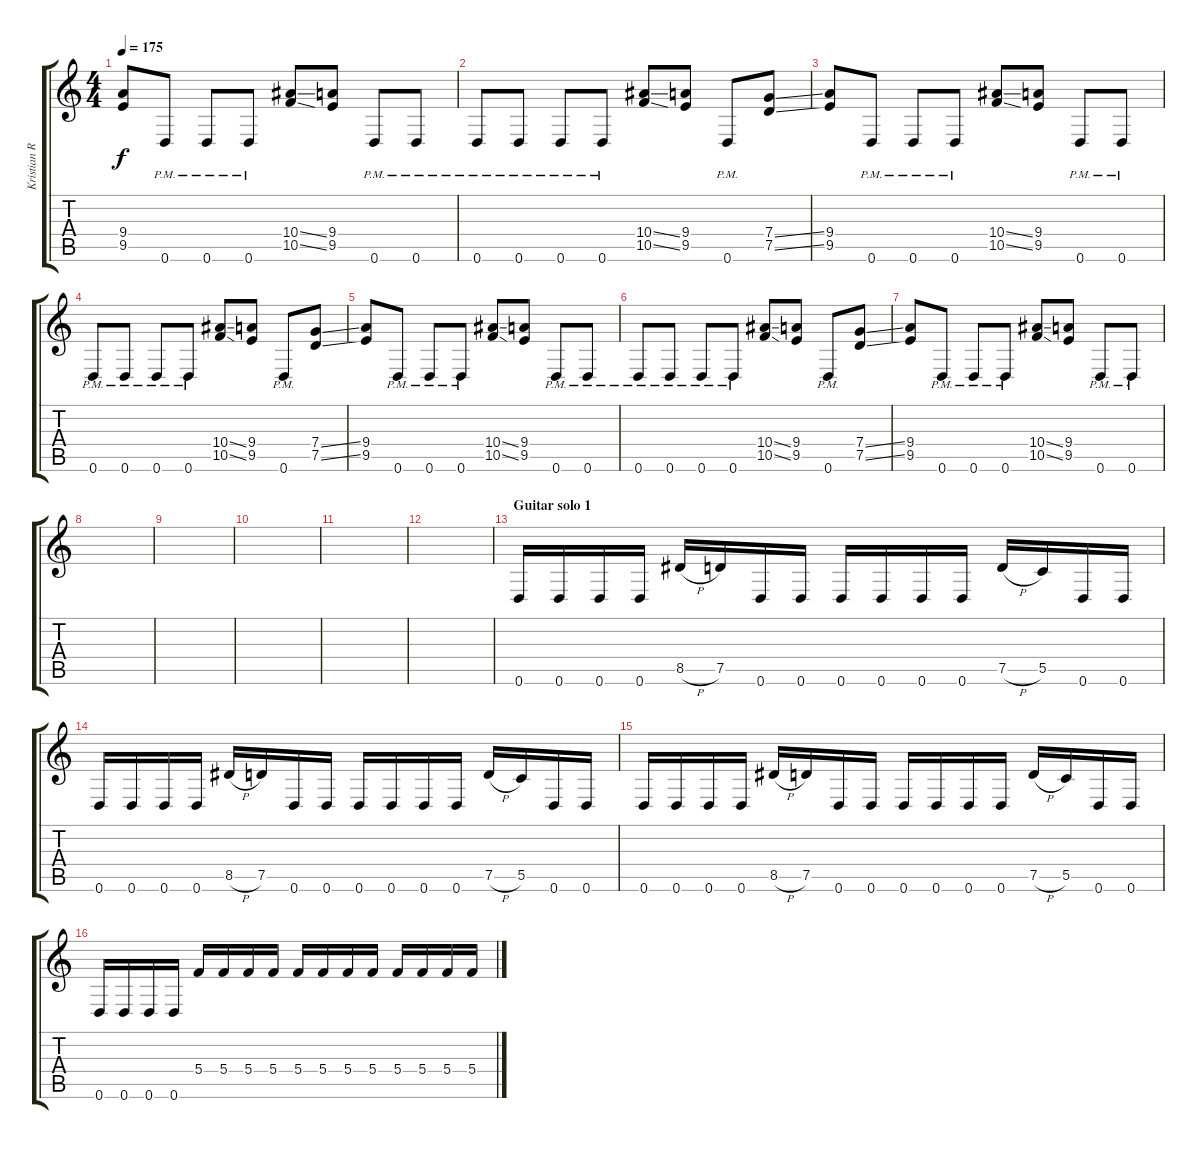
\track ("Kristian Ranta" "Kristian R") {instrument distortionguitar}
\staff {score tabs}
\tuning (D4 A3 F3 C3 G2 D2) {hide}
\ts (4 4)
\tempo 175
\clef g2
\ks c
(9.4 9.5).8{dy f} 0.6{pm}.8 0.6{pm}.8 0.6{pm}.8 (10.4{ss} 10.5{ss}).8 (9.4 9.5).8 0.6{pm}.8 0.6{pm}.8 |
0.6{pm}.8 0.6{pm}.8 0.6{pm}.8 0.6{pm}.8 (10.4{ss} 10.5{ss}).8 (9.4 9.5).8 0.6{pm}.8 (7.4{ss} 7.5{ss}).8 |
(9.4 9.5).8 0.6{pm}.8 0.6{pm}.8 0.6{pm}.8 (10.4{ss} 10.5{ss}).8 (9.4 9.5).8 0.6{pm}.8 0.6{pm}.8 |
0.6{pm}.8 0.6{pm}.8 0.6{pm}.8 0.6{pm}.8 (10.4{ss} 10.5{ss}).8 (9.4 9.5).8 0.6{pm}.8 (7.4{ss} 7.5{ss}).8 |
(9.4 9.5).8 0.6{pm}.8 0.6{pm}.8 0.6{pm}.8 (10.4{ss} 10.5{ss}).8 (9.4 9.5).8 0.6{pm}.8 0.6{pm}.8 |
0.6{pm}.8 0.6{pm}.8 0.6{pm}.8 0.6{pm}.8 (10.4{ss} 10.5{ss}).8 (9.4 9.5).8 0.6{pm}.8 (7.4{ss} 7.5{ss}).8 |
(9.4 9.5).8 0.6{pm}.8 0.6{pm}.8 0.6{pm}.8 (10.4{ss} 10.5{ss}).8 (9.4 9.5).8 0.6{pm}.8 0.6{pm}.8 |
|
|
|
|
|
\section ("" "Guitar solo 1")
0.6.16 0.6.16 0.6.16 0.6.16 8.5{h}.16 7.5.16 0.6.16 0.6.16 0.6.16 0.6.16 0.6.16 0.6.16 7.5{h}.16 5.5.16 0.6.16 0.6.16 |
0.6.16 0.6.16 0.6.16 0.6.16 8.5{h}.16 7.5.16 0.6.16 0.6.16 0.6.16 0.6.16 0.6.16 0.6.16 7.5{h}.16 5.5.16 0.6.16 0.6.16 |
0.6.16 0.6.16 0.6.16 0.6.16 8.5{h}.16 7.5.16 0.6.16 0.6.16 0.6.16 0.6.16 0.6.16 0.6.16 7.5{h}.16 5.5.16 0.6.16 0.6.16 |
0.6.16 0.6.16 0.6.16 0.6.16 5.4.16 5.4.16 5.4.16 5.4.16 5.4.16 5.4.16 5.4.16 5.4.16 5.4.16 5.4.16 5.4.16 5.4.16
